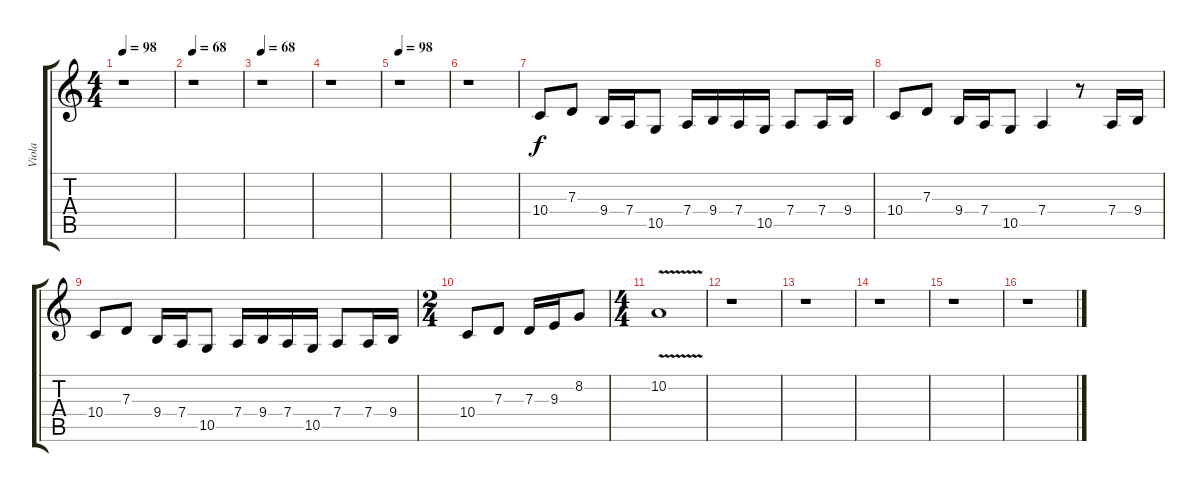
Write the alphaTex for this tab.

\track ("Viola" "Viola") {instrument viola}
\staff {score tabs}
\tuning (E4 B3 G3 D3 A2 E2) {hide}
\ts (4 4)
\tempo 98
\tempo 68
\tempo 98
\clef g2
\ks c
r.1{dy f instrument viola} |
\tempo 68
r.1 |
\tempo 68
r.1 |
r.1 |
\tempo 98
r.1 |
r.1 |
10.4.8 7.3.8 9.4.16 7.4.16 10.5.8 7.4.16 9.4.16 7.4.16 10.5.16 7.4.8 7.4.16 9.4.16 |
10.4.8 7.3.8 9.4.16 7.4.16 10.5.8 7.4.4 r.8 7.4.16 9.4.16 |
10.4.8 7.3.8 9.4.16 7.4.16 10.5.8 7.4.16 9.4.16 7.4.16 10.5.16 7.4.8 7.4.16 9.4.16 |
\ts (2 4)
10.4.8 7.3.8 7.3.16 9.3.16 8.2.8 |
\ts (4 4)
10.2{v}.1 |
r.1 |
r.1 |
r.1 |
r.1 |
r.1
